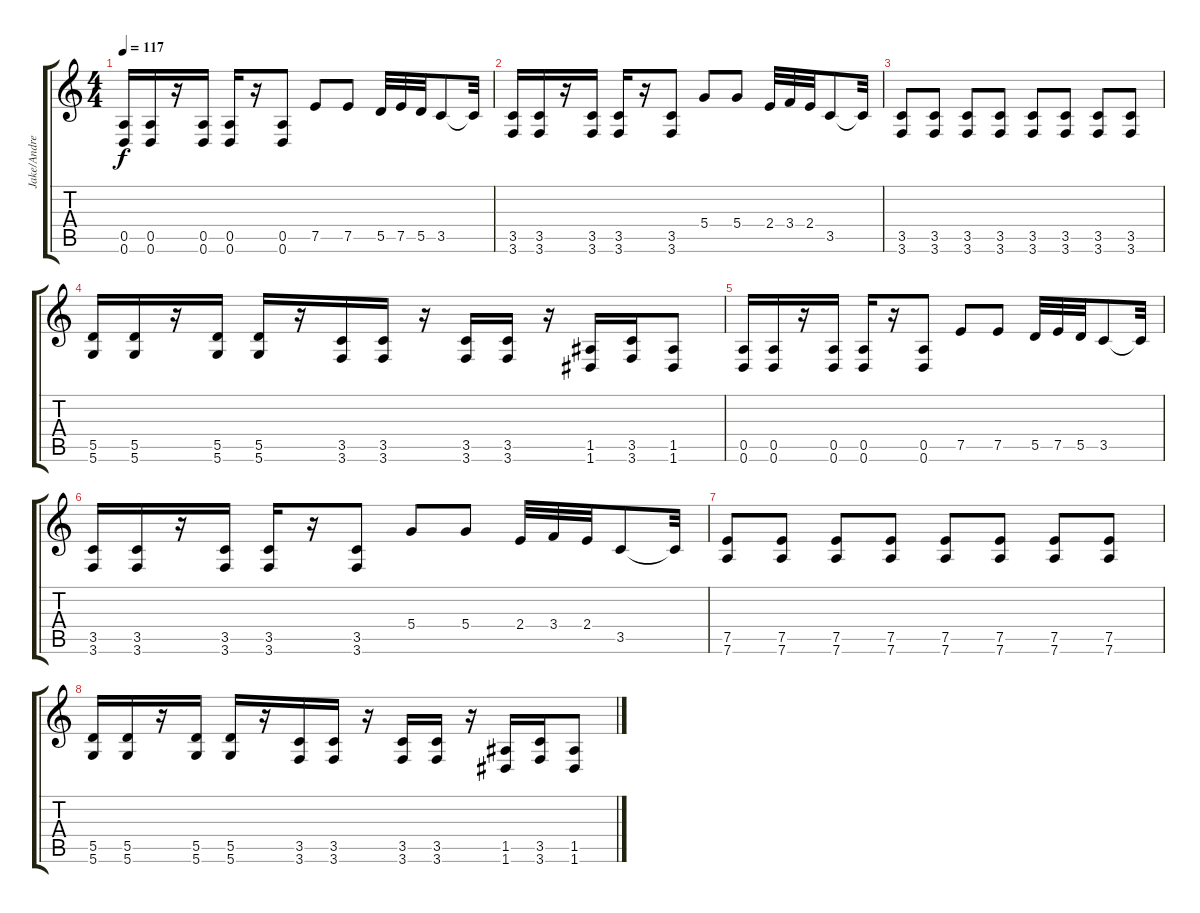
\track ("Jake/Andrew" "Jake/Andre") {instrument distortionguitar}
\staff {score tabs}
\tuning (E4 B3 G3 D3 A2 D2) {hide}
\ts (4 4)
\tempo 117
\clef g2
\ks c
(0.5 0.6).16{dy f} (0.5 0.6).16 r.16 (0.5 0.6).16 (0.5 0.6).16 r.16 (0.5 0.6).8 7.5.8 7.5.8 5.5.32 7.5.32 5.5.32 3.5.8 3.5{t}.32 |
(3.5 3.6).16 (3.5 3.6).16 r.16 (3.5 3.6).16 (3.5 3.6).16 r.16 (3.5 3.6).8 5.4.8 5.4.8 2.4.32 3.4.32 2.4.32 3.5.8 3.5{t}.32 |
(3.5 3.6).8 (3.5 3.6).8 (3.5 3.6).8 (3.5 3.6).8 (3.5 3.6).8 (3.5 3.6).8 (3.5 3.6).8 (3.5 3.6).8 |
(5.5 5.6).16 (5.5 5.6).16 r.16 (5.5 5.6).16 (5.5 5.6).16 r.16 (3.5 3.6).16 (3.5 3.6).16 r.16 (3.5 3.6).16 (3.5 3.6).16 r.16 (1.5 1.6).16 (3.5 3.6).16 (1.5 1.6).8 |
(0.5 0.6).16 (0.5 0.6).16 r.16 (0.5 0.6).16 (0.5 0.6).16 r.16 (0.5 0.6).8 7.5.8 7.5.8 5.5.32 7.5.32 5.5.32 3.5.8 3.5{t}.32 |
(3.5 3.6).16 (3.5 3.6).16 r.16 (3.5 3.6).16 (3.5 3.6).16 r.16 (3.5 3.6).8 5.4.8 5.4.8 2.4.32 3.4.32 2.4.32 3.5.8 3.5{t}.32 |
(7.5 7.6).8 (7.5 7.6).8 (7.5 7.6).8 (7.5 7.6).8 (7.5 7.6).8 (7.5 7.6).8 (7.5 7.6).8 (7.5 7.6).8 |
(5.5 5.6).16 (5.5 5.6).16 r.16 (5.5 5.6).16 (5.5 5.6).16 r.16 (3.5 3.6).16 (3.5 3.6).16 r.16 (3.5 3.6).16 (3.5 3.6).16 r.16 (1.5 1.6).16 (3.5 3.6).16 (1.5 1.6).8
